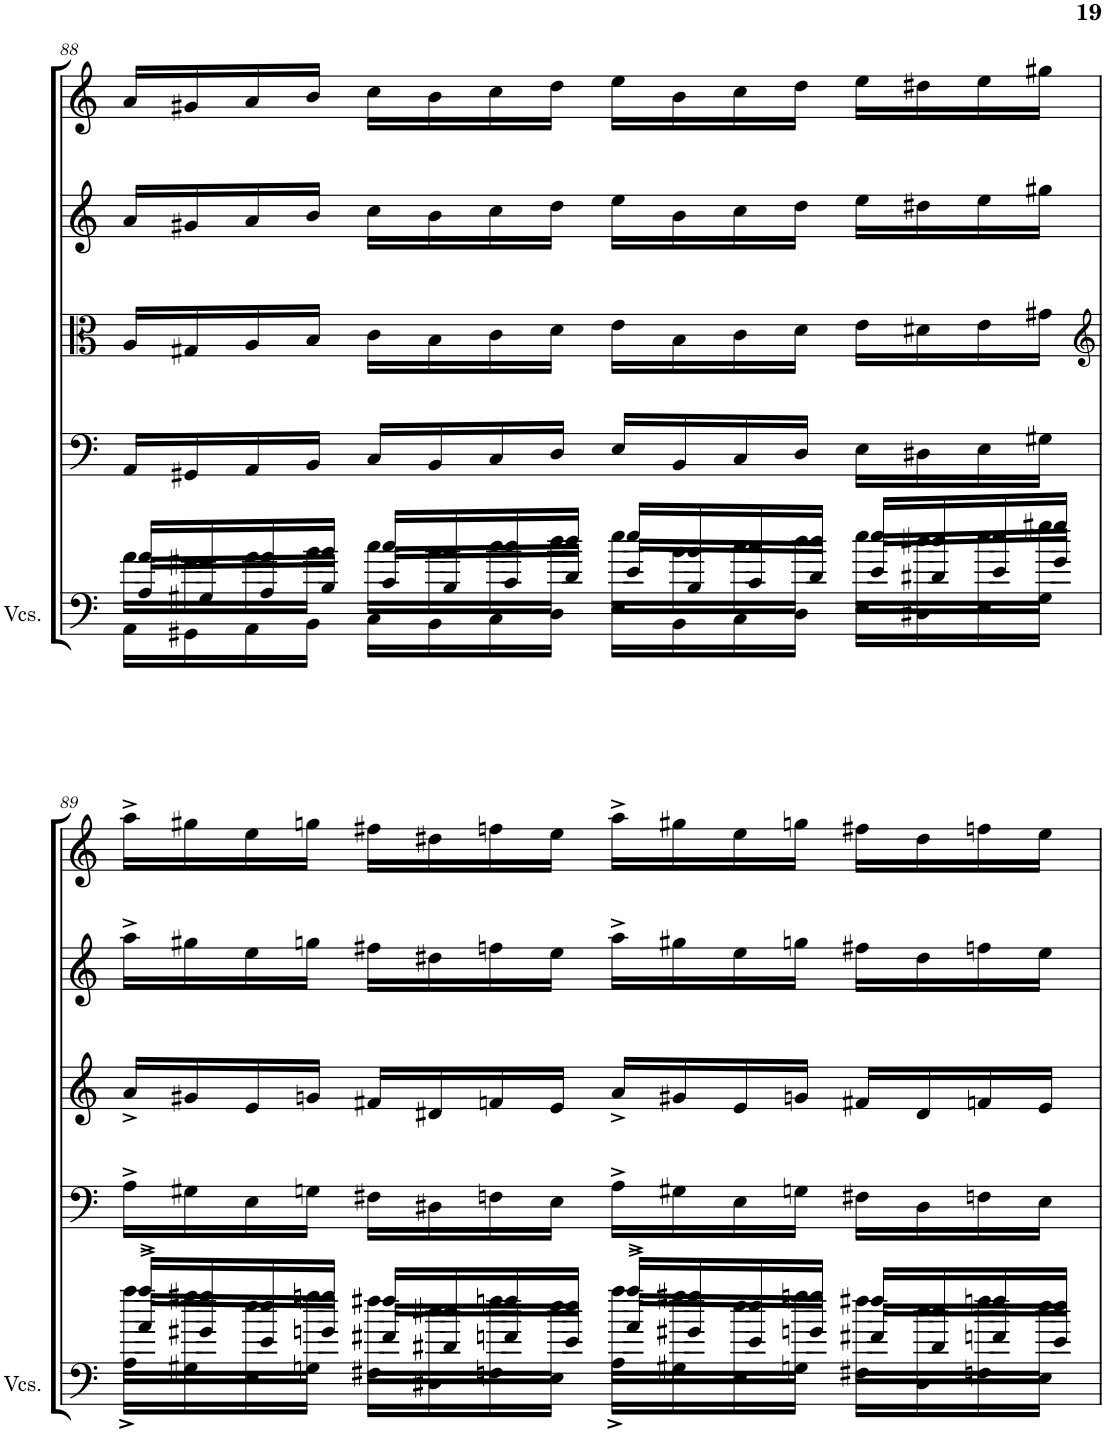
**kern	**kern	**kern	**kern	**kern
*part5	*part4	*part3	*part2	*part1
*staff5	*staff4	*staff3	*staff2	*staff1
*I"Violoncellos	*I"Violoncello	*I"Viola	*I"Violin II	*I"Violin I
*I'Vcs.	*I'Vc	*I'Vla	*I'Vln	*I'Vln
!!LO:PB:g=z
*clefF4	*clefF4	*clefC3	*clefG2	*clefG2
*k[]	*k[]	*k[]	*k[]	*k[]
*M4/4	*M4/4	*M4/4	*M4/4	*M4/4
=88	=88	=88	=88	=88
*^	*	*	*	*
*	*^	*	*	*	*
*	*	*^	*	*	*	*
16a/LL	16a\LL	16A/LL	16AA\LL	16AA/LL	16A/LL	16a/LL	16a/LL
16g#X/	16g#\	16G#X/	16GG#X\	16GG#X/	16G#X/	16g#X/	16g#X/
16a/	16a\	16A/	16AA\	16AA/	16A/	16a/	16a/
16b/JJ	16b\JJ	16B/JJ	16BB\JJ	16BB/JJ	16B/JJ	16b/JJ	16b/JJ
16cc/LL	16cc\LL	16c/LL	16C\LL	16C/LL	16c\LL	16cc\LL	16cc\LL
16b/	16b\	16B/	16BB\	16BB/	16B\	16b\	16b\
16cc/	16cc\	16c/	16C\	16C/	16c\	16cc\	16cc\
16dd/JJ	16dd\JJ	16d/JJ	16D\JJ	16D/JJ	16d\JJ	16dd\JJ	16dd\JJ
16ee/LL	16ee\LL	16e/LL	16E\LL	16E/LL	16e\LL	16ee\LL	16ee\LL
16b/	16b\	16B/	16BB\	16BB/	16B\	16b\	16b\
16cc/	16cc\	16c/	16C\	16C/	16c\	16cc\	16cc\
16dd/JJ	16dd\JJ	16d/JJ	16D\JJ	16D/JJ	16d\JJ	16dd\JJ	16dd\JJ
16ee/LL	16ee\LL	16e/LL	16E\LL	16E\LL	16e\LL	16ee\LL	16ee\LL
16dd#X/	16dd#\	16d#X/	16D#X\	16D#X\	16d#X\	16dd#X\	16dd#X\
16ee/	16ee\	16e/	16E\	16E\	16e\	16ee\	16ee\
16gg#X/JJ	16gg#\JJ	16g#/JJ	16G#\JJ	16G#X\JJ	16g#X\JJ	16gg#X\JJ	16gg#X\JJ
!!LO:LB:g=z
=89	=89	=89	=89	=89	=89	=89	=89
*	*	*	*	*	*clefG2	*	*
16aa^/LL	16aa^\LL	16a^/LL	16A^\LL	16A^\LL	16a^/LL	16aa^\LL	16aa^\LL
16gg#X/	16gg#\	16g#X/	16G#X\	16G#X\	16g#X/	16gg#X\	16gg#X\
16ee/	16ee\	16e/	16E\	16E\	16e/	16ee\	16ee\
16ggn/JJ	16gg\JJ	16gn/JJ	16Gn\JJ	16Gn\JJ	16gn/JJ	16ggn\JJ	16ggn\JJ
16ff#X/LL	16ff#\LL	16f#X/LL	16F#X\LL	16F#X\LL	16f#X/LL	16ff#X\LL	16ff#X\LL
16dd#X/	16dd#\	16d#X/	16D#X\	16D#X\	16d#X/	16dd#X\	16dd#X\
16ffn/	16ff\	16fn/	16Fn\	16Fn\	16fn/	16ffn\	16ffn\
16ee/JJ	16ee\JJ	16e/JJ	16E\JJ	16E\JJ	16e/JJ	16ee\JJ	16ee\JJ
16aa^/LL	16aa^\LL	16a^/LL	16A^\LL	16A^\LL	16a^/LL	16aa^\LL	16aa^\LL
16gg#X/	16gg#\	16g#X/	16G#X\	16G#X\	16g#X/	16gg#X\	16gg#X\
16ee/	16ee\	16e/	16E\	16E\	16e/	16ee\	16ee\
16ggn/JJ	16gg\JJ	16gn/JJ	16Gn\JJ	16Gn\JJ	16gn/JJ	16ggn\JJ	16ggn\JJ
16ff#X/LL	16ff#\LL	16f#X/LL	16F#X\LL	16F#X\LL	16f#X/LL	16ff#X\LL	16ff#X\LL
16dd#/	16dd#\	16d#/	16D#\	16D#\	16d#/	16dd#\	16dd#\
16ffn/	16ff\	16fn/	16Fn\	16Fn\	16fn/	16ffn\	16ffn\
16ee/JJ	16ee\JJ	16e/JJ	16E\JJ	16E\JJ	16e/JJ	16ee\JJ	16ee\JJ
*v	*v	*v	*v	*	*	*	*
=	=	=	=	=
*-	*-	*-	*-	*-
